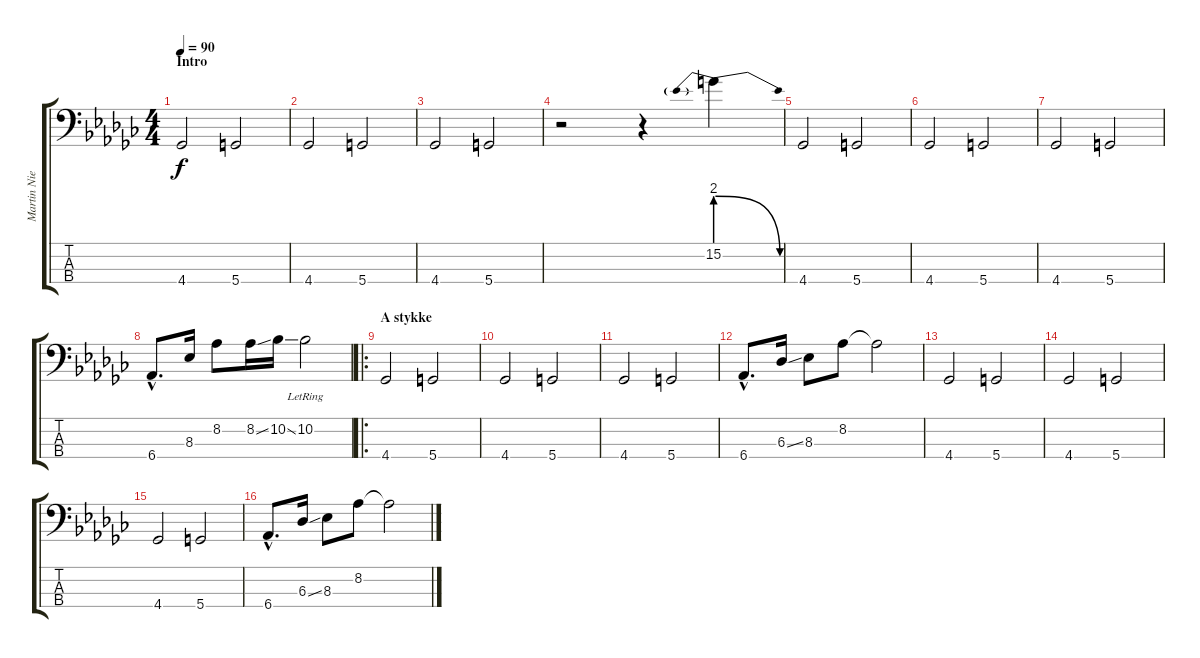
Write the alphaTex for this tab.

\track ("Martin Nielsen (Bass)" "Martin Nie") {instrument electricbasspick}
\staff {score tabs}
\tuning (F2 C2 G1 D1) {hide}
\ts (4 4)
\section ("" "Intro")
\tempo 90
\clef f4
\ks gb
4.4.2{dy f instrument electricbasspick} 5.4.2 |
4.4.2 5.4.2 |
4.4.2 5.4.2 |
r.2 r.4 15.2{be (prebendrelease 0 8 60 0)}.4 |
4.4.2 5.4.2 |
4.4.2 5.4.2 |
4.4.2 5.4.2 |
6.4{hac}.8{d} 8.3.16 8.2.8 8.2{ss}.16 10.2{ss}.16 10.2{lr}.2 |
\ro
\section ("" "A stykke")
4.4.2 5.4.2 |
4.4.2 5.4.2 |
4.4.2 5.4.2 |
6.4{hac}.8{d} 6.3{ss}.16 8.3.8 8.2.8 8.2{t}.2 |
4.4.2 5.4.2 |
4.4.2 5.4.2 |
4.4.2 5.4.2 |
6.4{hac}.8{d} 6.3{ss}.16 8.3.8 8.2.8 8.2{t}.2
